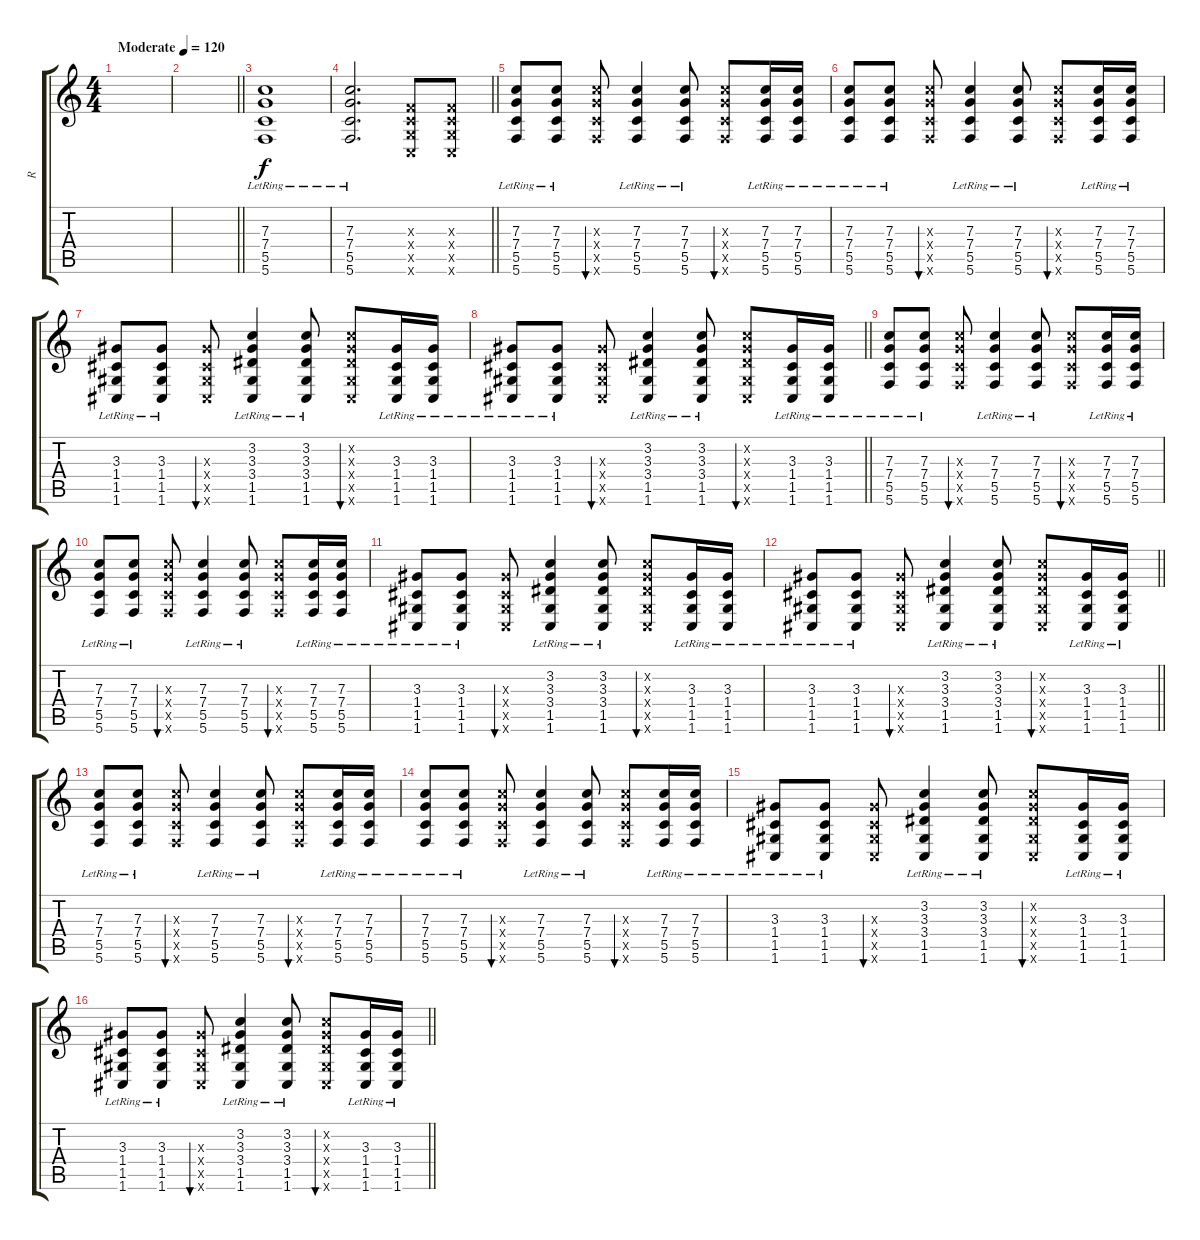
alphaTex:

\track ("R" "R") {instrument electricguitarjazz}
\staff {score tabs}
\tuning (D4 A3 F3 C3 G2 C2) {hide}
\ts (4 4)
\tempo (120 "Moderate")
\clef g2
\ks c
|
\barLineRight lightlight
|
\section ("" "")
(7.3{lr} 7.4{lr} 5.5{lr} 5.6{lr}).1 |
\barLineRight lightlight
(7.3{lr} 7.4{lr} 5.5{lr} 5.6{lr}).2{d} (0.3{x} 0.4{x} 0.5{x} 0.6{x}).8 (0.3{x} 0.4{x} 0.5{x} 0.6{x}).8 |
\section ("" "")
(7.3{lr} 7.4{lr} 5.5{lr} 5.6{lr}).8 (7.3{lr} 7.4{lr} 5.5{lr} 5.6{lr}).8 (7.3{x} 7.4{x} 5.5{x} 5.6{x}).8{bu 60} (7.3{lr} 7.4{lr} 5.5{lr} 5.6{lr}).4 (7.3{lr} 7.4{lr} 5.5{lr} 5.6{lr}).8 (7.3{x} 7.4{x} 5.5{x} 5.6{x}).8{bu 60} (7.3{lr} 7.4{lr} 5.5{lr} 5.6{lr}).16 (7.3{lr} 7.4{lr} 5.5{lr} 5.6{lr}).16 |
(7.3{lr} 7.4{lr} 5.5{lr} 5.6{lr}).8 (7.3{lr} 7.4{lr} 5.5{lr} 5.6{lr}).8 (7.3{x} 7.4{x} 5.5{x} 5.6{x}).8{bu 60} (7.3{lr} 7.4{lr} 5.5{lr} 5.6{lr}).4 (7.3{lr} 7.4{lr} 5.5{lr} 5.6{lr}).8 (7.3{x} 7.4{x} 5.5{x} 5.6{x}).8{bu 60} (7.3{lr} 7.4{lr} 5.5{lr} 5.6{lr}).16 (7.3{lr} 7.4{lr} 5.5{lr} 5.6{lr}).16 |
(3.3 1.4{lr} 1.5{lr} 1.6{lr}).8 (3.3 1.4{lr} 1.5{lr} 1.6{lr}).8 (3.3{x} 1.4{x} 1.5{x} 1.6{x}).8{bu 60} (3.2 3.3{lr} 3.4{lr} 1.5{lr} 1.6{lr}).4 (3.2 3.3{lr} 3.4{lr} 1.5{lr} 1.6{lr}).8 (3.2{x} 3.3{x} 3.4{x} 1.5{x} 1.6{x}).8{bu 60} (3.3{lr} 1.4{lr} 1.5{lr} 1.6{lr}).16 (3.3{lr} 1.4{lr} 1.5{lr} 1.6{lr}).16 |
\barLineRight lightlight
(3.3 1.4{lr} 1.5{lr} 1.6{lr}).8 (3.3 1.4{lr} 1.5{lr} 1.6{lr}).8 (3.3{x} 1.4{x} 1.5{x} 1.6{x}).8{bu 60} (3.2 3.3{lr} 3.4{lr} 1.5{lr} 1.6{lr}).4 (3.2 3.3{lr} 3.4{lr} 1.5{lr} 1.6{lr}).8 (3.2{x} 3.3{x} 3.4{x} 1.5{x} 1.6{x}).8{bu 60} (3.3{lr} 1.4{lr} 1.5{lr} 1.6{lr}).16 (3.3{lr} 1.4{lr} 1.5{lr} 1.6{lr}).16 |
\section ("" "")
(7.3{lr} 7.4{lr} 5.5{lr} 5.6{lr}).8 (7.3{lr} 7.4{lr} 5.5{lr} 5.6{lr}).8 (7.3{x} 7.4{x} 5.5{x} 5.6{x}).8{bu 60} (7.3{lr} 7.4{lr} 5.5{lr} 5.6{lr}).4 (7.3{lr} 7.4{lr} 5.5{lr} 5.6{lr}).8 (7.3{x} 7.4{x} 5.5{x} 5.6{x}).8{bu 60} (7.3{lr} 7.4{lr} 5.5{lr} 5.6{lr}).16 (7.3{lr} 7.4{lr} 5.5{lr} 5.6{lr}).16 |
(7.3{lr} 7.4{lr} 5.5{lr} 5.6{lr}).8 (7.3{lr} 7.4{lr} 5.5{lr} 5.6{lr}).8 (7.3{x} 7.4{x} 5.5{x} 5.6{x}).8{bu 60} (7.3{lr} 7.4{lr} 5.5{lr} 5.6{lr}).4 (7.3{lr} 7.4{lr} 5.5{lr} 5.6{lr}).8 (7.3{x} 7.4{x} 5.5{x} 5.6{x}).8{bu 60} (7.3{lr} 7.4{lr} 5.5{lr} 5.6{lr}).16 (7.3{lr} 7.4{lr} 5.5{lr} 5.6{lr}).16 |
(3.3 1.4{lr} 1.5{lr} 1.6{lr}).8 (3.3 1.4{lr} 1.5{lr} 1.6{lr}).8 (3.3{x} 1.4{x} 1.5{x} 1.6{x}).8{bu 60} (3.2 3.3{lr} 3.4{lr} 1.5{lr} 1.6{lr}).4 (3.2 3.3{lr} 3.4{lr} 1.5{lr} 1.6{lr}).8 (3.2{x} 3.3{x} 3.4{x} 1.5{x} 1.6{x}).8{bu 60} (3.3{lr} 1.4{lr} 1.5{lr} 1.6{lr}).16 (3.3{lr} 1.4{lr} 1.5{lr} 1.6{lr}).16 |
\barLineRight lightlight
(3.3 1.4{lr} 1.5{lr} 1.6{lr}).8 (3.3 1.4{lr} 1.5{lr} 1.6{lr}).8 (3.3{x} 1.4{x} 1.5{x} 1.6{x}).8{bu 60} (3.2 3.3{lr} 3.4{lr} 1.5{lr} 1.6{lr}).4 (3.2 3.3{lr} 3.4{lr} 1.5{lr} 1.6{lr}).8 (3.2{x} 3.3{x} 3.4{x} 1.5{x} 1.6{x}).8{bu 60} (3.3{lr} 1.4{lr} 1.5{lr} 1.6{lr}).16 (3.3{lr} 1.4{lr} 1.5{lr} 1.6{lr}).16 |
\section ("" "")
(7.3{lr} 7.4{lr} 5.5{lr} 5.6{lr}).8 (7.3{lr} 7.4{lr} 5.5{lr} 5.6{lr}).8 (7.3{x} 7.4{x} 5.5{x} 5.6{x}).8{bu 60} (7.3{lr} 7.4{lr} 5.5{lr} 5.6{lr}).4 (7.3{lr} 7.4{lr} 5.5{lr} 5.6{lr}).8 (7.3{x} 7.4{x} 5.5{x} 5.6{x}).8{bu 60} (7.3{lr} 7.4{lr} 5.5{lr} 5.6{lr}).16 (7.3{lr} 7.4{lr} 5.5{lr} 5.6{lr}).16 |
(7.3{lr} 7.4{lr} 5.5{lr} 5.6{lr}).8 (7.3{lr} 7.4{lr} 5.5{lr} 5.6{lr}).8 (7.3{x} 7.4{x} 5.5{x} 5.6{x}).8{bu 60} (7.3{lr} 7.4{lr} 5.5{lr} 5.6{lr}).4 (7.3{lr} 7.4{lr} 5.5{lr} 5.6{lr}).8 (7.3{x} 7.4{x} 5.5{x} 5.6{x}).8{bu 60} (7.3{lr} 7.4{lr} 5.5{lr} 5.6{lr}).16 (7.3{lr} 7.4{lr} 5.5{lr} 5.6{lr}).16 |
(3.3 1.4{lr} 1.5{lr} 1.6{lr}).8 (3.3 1.4{lr} 1.5{lr} 1.6{lr}).8 (3.3{x} 1.4{x} 1.5{x} 1.6{x}).8{bu 60} (3.2 3.3{lr} 3.4{lr} 1.5{lr} 1.6{lr}).4 (3.2 3.3{lr} 3.4{lr} 1.5{lr} 1.6{lr}).8 (3.2{x} 3.3{x} 3.4{x} 1.5{x} 1.6{x}).8{bu 60} (3.3{lr} 1.4{lr} 1.5{lr} 1.6{lr}).16 (3.3{lr} 1.4{lr} 1.5{lr} 1.6{lr}).16 |
\barLineRight lightlight
(3.3 1.4{lr} 1.5{lr} 1.6{lr}).8 (3.3 1.4{lr} 1.5{lr} 1.6{lr}).8 (3.3{x} 1.4{x} 1.5{x} 1.6{x}).8{bu 60} (3.2 3.3{lr} 3.4{lr} 1.5{lr} 1.6{lr}).4 (3.2 3.3{lr} 3.4{lr} 1.5{lr} 1.6{lr}).8 (3.2{x} 3.3{x} 3.4{x} 1.5{x} 1.6{x}).8{bu 60} (3.3{lr} 1.4{lr} 1.5{lr} 1.6{lr}).16 (3.3{lr} 1.4{lr} 1.5{lr} 1.6{lr}).16
